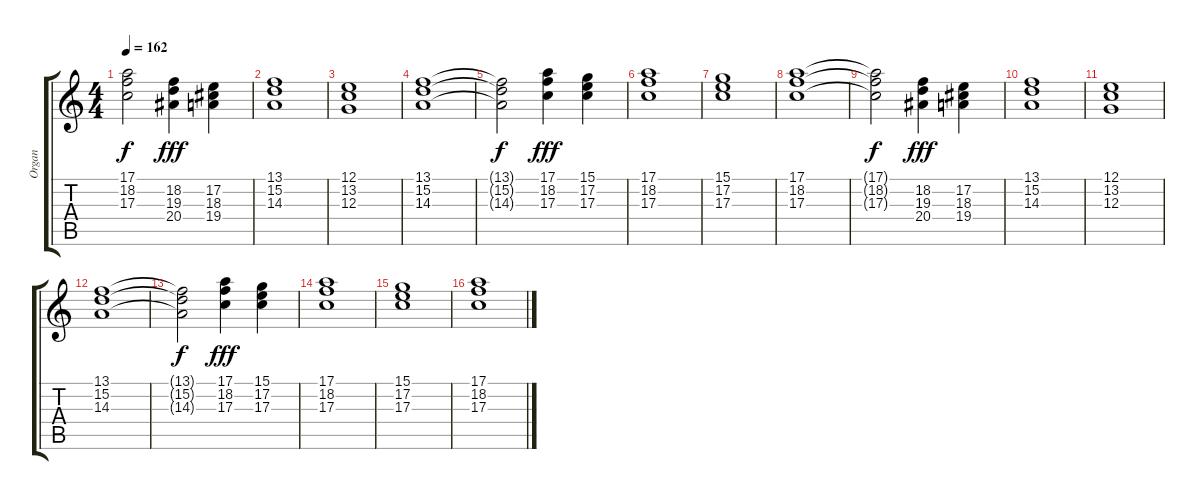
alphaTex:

\track ("Organ" "Organ") {instrument rockorgan}
\staff {score tabs}
\tuning (E4 B3 G3 D3 A2 E2) {hide}
\ts (4 4)
\tempo 162
\clef g2
\ks c
(17.1{t} 18.2{t} 17.3{t}).2{dy f} (18.2 19.3 20.4).4{dy fff} (17.2 18.3 19.4).4 |
(13.1 15.2 14.3).1 |
(12.1 13.2 12.3).1 |
(13.1 15.2 14.3).1 |
(13.1{t} 15.2{t} 14.3{t}).2{dy f} (17.1 18.2 17.3).4{dy fff} (15.1 17.2 17.3).4 |
(17.1 18.2 17.3).1 |
(15.1 17.2 17.3).1 |
(17.1 18.2 17.3).1 |
(17.1{t} 18.2{t} 17.3{t}).2{dy f} (18.2 19.3 20.4).4{dy fff} (17.2 18.3 19.4).4 |
(13.1 15.2 14.3).1 |
(12.1 13.2 12.3).1 |
(13.1 15.2 14.3).1 |
(13.1{t} 15.2{t} 14.3{t}).2{dy f} (17.1 18.2 17.3).4{dy fff} (15.1 17.2 17.3).4 |
(17.1 18.2 17.3).1 |
(15.1 17.2 17.3).1 |
(17.1 18.2 17.3).1
